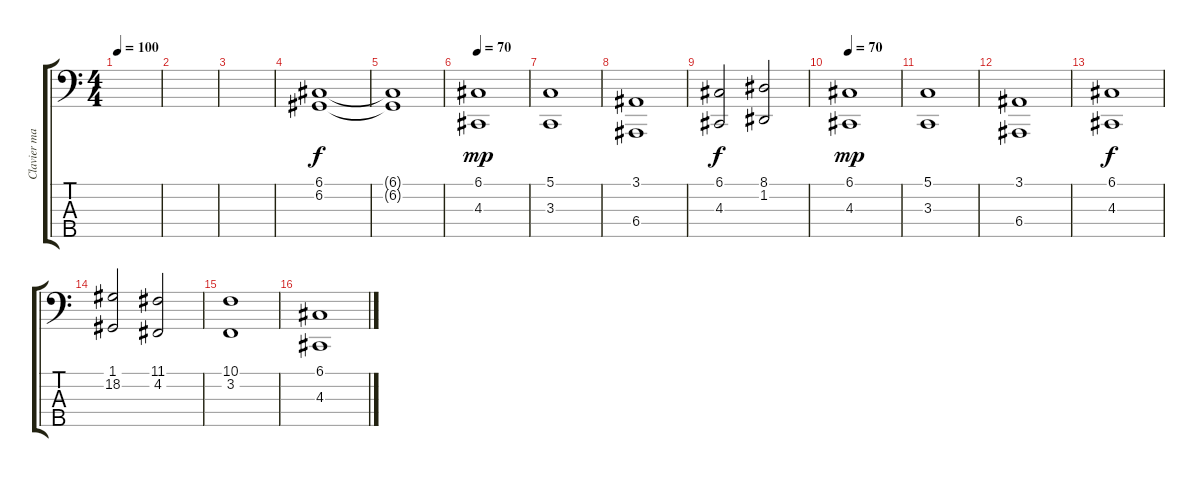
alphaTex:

\track ("Clavier main gauche 1" "Clavier ma") {instrument stringensemble2}
\staff {score tabs}
\tuning (G2 D2 A1 E1 B0) {hide}
\ts (4 4)
\tempo 100
\clef f4
\ks c
|
|
|
(6.1 6.2).1{volume 13} |
(6.1{t} 6.2{t}).1{dy f volume 0} |
\tempo 40
\tempo 85
\tempo 70
(6.1 4.3).1{dy mp} |
(5.1 3.3).1 |
(3.1 6.4).1 |
(6.1 4.3).2{dy f} (8.1 1.2).2 |
\tempo 40
\tempo 85
\tempo 70
(6.1 4.3).1{dy mp} |
(5.1 3.3).1 |
(3.1 6.4).1 |
(6.1 4.3).1{dy f} |
(1.1 18.2).2{volume 10} (11.1 4.2).2 |
(10.1 3.2).1 |
(6.1 4.3).1
